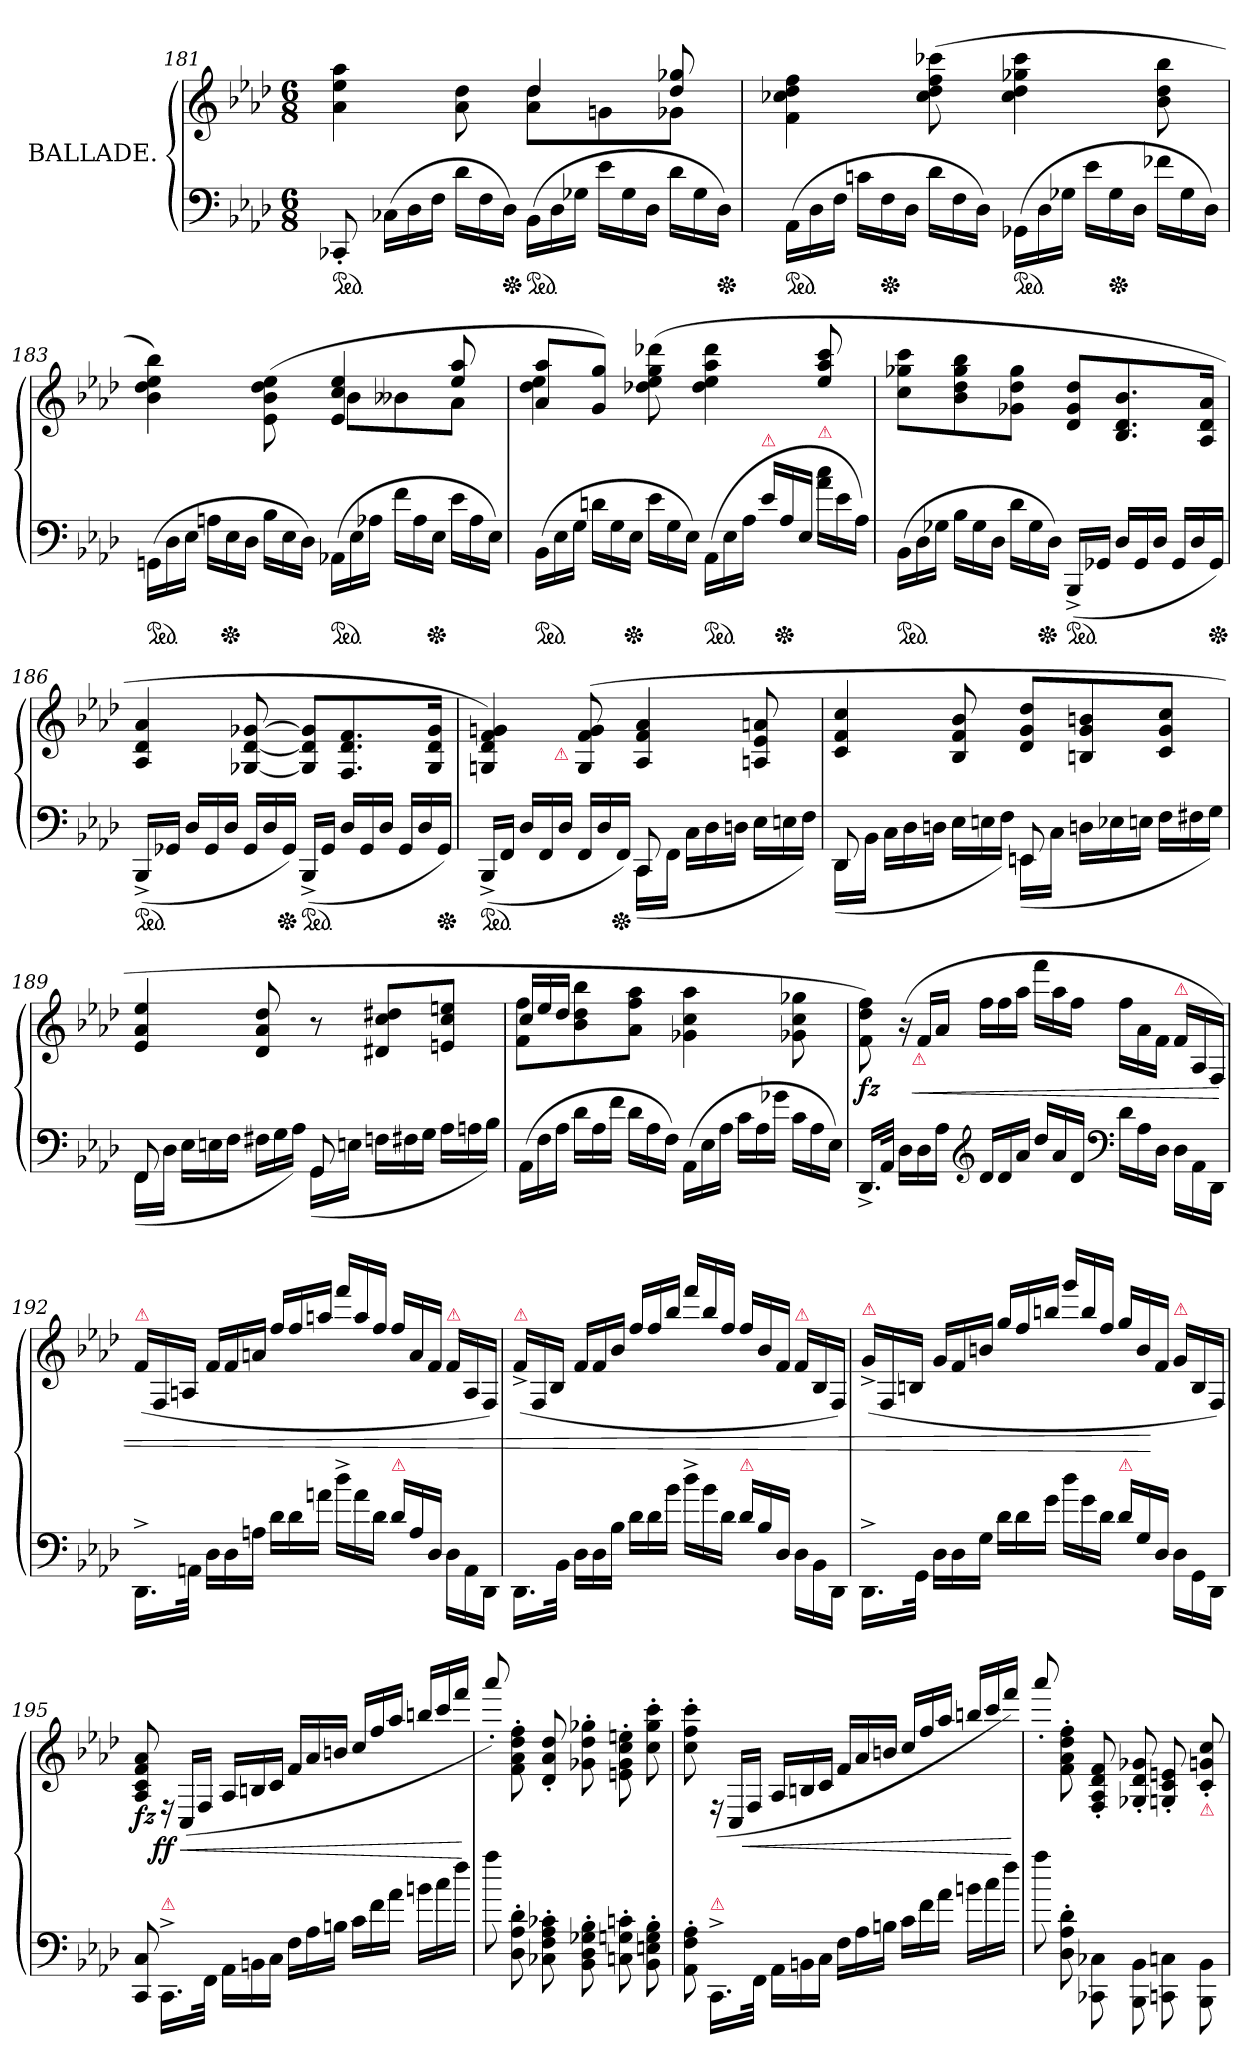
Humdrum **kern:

**kern	**kern	**dynam
*part1	*part1	*part1
*staff2	*staff1	*staff1/2
*I"BALLADE.	*	*
*clefF4	*clefG2	*
*k[b-e-a-d-]	*k[b-e-a-d-]	*
*f:	*f:	*
*M6/8	*M6/8	*
=181	=181	=181
*	*^	*
*ped	*	*	*
8CC-X'<	4.ryy	4a-\ 4ee-\ 4aa-\	.
*Xtuplet	*	*	*
(>24C-XLL	.	.	.
24D-	.	.	.
24FJJ	.	.	.
24d-LL	.	8a-\ 8dd-\	.
24F	.	.	.
*Xped	*	*	*
24D-JJ)	.	.	.
*ped	*	*	*
(>24BB-LL	4dd-	8a- 8dd-L	.
24D-	.	.	.
24G-XJJ	.	.	.
24e-LL	.	8gn	.
24G-	.	.	.
24D-JJ	.	.	.
24d-LL	8dd- 8gg-X	8g-XJ	.
24G-	.	.	.
*Xped	*	*	*
24D-JJ)	.	.	.
*	*v	*v	*
=182	=182	=182
*ped	*	*
(>24AA-\LL	4f 4cc-X 4dd- 4ff	.
24D-\	.	.
24F\JJ	.	.
24cnLL	.	.
*Xped	*	*
24F	.	.
24D-JJ	.	.
24d-LL	(>8cc- 8dd- 8ff 8ccc-X	.
24F	.	.
24D-JJ)	.	.
*ped	*	*
(>24GG-X\LL	4cc- 4dd- 4gg-X 4ccc-	.
24D-\	.	.
24G-X\JJ	.	.
24e-LL	.	.
*Xped	*	*
24G-	.	.
24D-JJ	.	.
24f-XLL	8b- 8dd- 8bb-	.
24G-	.	.
24D-JJ)	.	.
=183	=183	=183
*	*^	*
*ped	*	*	*
(>24GGn\LL	4.ryy	4b- 4dd- 4ee- 4bb-)	.
24D-\	.	.	.
24E-\JJ	.	.	.
24AnLL	.	.	.
*Xped	*	*	*
24E-	.	.	.
24D-JJ	.	.	.
24B-\LL	.	(>8e-\ 8b-\ 8dd-\ 8ee-\	.
24E-\	.	.	.
24D-\JJ)	.	.	.
*ped	*	*	*
(>24AA-XLL	4e- 4cc 4ee-	8b-L	.
24E-	.	.	.
24A-XJJ	.	.	.
24fLL	.	8b--X	.
24A-	.	.	.
*Xped	*	*	*
24E-JJ	.	.	.
24e-LL	8ee-/ 8aa-/	8a-J	.
24A-	.	.	.
24E-JJ)	.	.	.
=184	=184	=184	=184
*ped	*	*	*
(>24BB-LL	8a- 8aa-L	4dd- 4ee-	.
24E-	.	.	.
24GJJ	.	.	.
24dnLL	8g 8ggJ)	.	.
24G	.	.	.
*Xped	*	*	*
24E-JJ	.	.	.
24e-LL	8ryy	(>8dd-X 8ee- 8gg 8ddd-X	.
24G	.	.	.
24E-JJ)	.	.	.
*ped	*	*	*
(<24AA-LL	4ryy	4dd- 4ee- 4aa- 4ddd-	.
24E-	.	.	.
24A-JJ	.	.	.
!LO:TX:a:color=crimson:t=⚠	!	!	!
24e-\LL	.	.	.
*Xped	*	*	*
24A-/	.	.	.
24E-/JJ	.	.	.
!LO:TX:a:color=crimson:t=⚠	!	!	!
24a-\ 24cc\LL	8ee-/ 8aa-/ 8ccc/	8ryy	.
24e-\	.	.	.
24A-\JJ)	.	.	.
=185	=185	=185	=185
*ped	*	*	*
(>24BB-LL	8cc 8gg-X 8cccL	4ryy	.
24D-	.	.	.
24G-XJJ	.	.	.
24B-LL	8b- 8dd- 8gg- 8bb-	.	.
24G-	.	.	.
24D-JJ	.	.	.
24d-LL	8g-X 8dd- 8gg-J	16ryy	.
24G-	.	.	.
*Xped	*	*	*
.	.	4..ryy	.
24D-JJ)	.	.	.
*ped	*	*	*
(<16BBB-^</LL	8d- 8g- 8dd-L	.	.
16GG-XJJ	.	.	.
24D-/LL	8.B- 8.d- 8.b-	.	.
24GG-	.	.	.
24D-JJ	.	.	.
24GG-/LL	.	.	.
24D-	.	.	.
.	16A- 16d- 16a-Jk	.	.
*Xped	*	*	*
24GG-JJ)	.	.	.
*	*v	*v	*
=186	=186	=186
*ped	*	*
(<16BBB-^<LL	4A- 4d- 4a-	.
16GG-XJJ	.	.
24D-LL	.	.
24GG-	.	.
24D-JJ	.	.
24GG-LL	[8G-X [8d- [8g-X	.
24D-	.	.
*Xped	*	*
24GG-JJ)	.	.
*ped	*	*
(<16BBB-^<LL	8G-] 8d-] 8g-]L	.
16GG-JJ	.	.
24D-LL	8.F 8.d- 8.f	.
24GG-	.	.
24D-JJ	.	.
24GG-LL	.	.
24D-	.	.
.	16G- 16d- 16g-Jk	.
*Xped	*	*
24GG-JJ)	.	.
=187	=187	=187
*^	*^	*
*ped	*	*	*	*
(<16BBB-^<LL	8ryy	4Gn 4d- 4f 4gn)	6ryy	.
16FFJJ	.	.	.	.
24D-/LL	4ryy	.	.	.
24FF/	.	.	24ryy	.
!	!	!	!LO:TX:b:color=crimson:t=⚠	!
24D-/JJ	.	.	3ryy	.
24FF/LL	.	(>8G 8f 8g	.	.
24D-/	.	.	.	.
*Xped	*	*	*	*
24FF/JJ)	.	.	.	.
8CC	(>16CCLL	4A- 4f 4a-	.	.
.	16FFJJ	.	.	.
4ryy	24C\LL	.	.	.
.	24D-\	.	6ryy	.
.	24Dn\JJ	.	.	.
.	24E-LL	8An 8e- 8an	.	.
.	24En	.	.	.
.	24FJJ)	.	24ryy	.
*	*	*v	*v	*
=188	=188	=188	=188
8DD-	(>16DD-LL	4c 4f 4cc	.
.	16BB-JJ	.	.
4ryy	24C\LL	.	.
.	24D-\	.	.
.	24Dn\JJ	.	.
.	24E-\LL	8B- 8f 8b-	.
.	24En\	.	.
.	24F\JJ)	.	.
8EEn	(>16EEnLL	8d- 8g 8dd-L	.
.	16CJJ	.	.
4ryy	24Dn\LL	8Bn 8g 8bn	.
.	24E-X\	.	.
.	24En\JJ	.	.
.	24F\LL	8c 8g 8ccJ	.
.	24F#X\	.	.
.	24G\JJ)	.	.
=189	=189	=189	=189
8FF	(>16FFLL	4e- 4a- 4ee-	.
.	16D-JJ	.	.
4ryy	24E-LL	.	.
.	24En	.	.
.	24FJJ	.	.
.	24F#XLL	8d- 8a- 8dd-	.
.	24G	.	.
.	24A-JJ)	.	.
8GG	(>16GGLL	8r	.
.	16EnJJ	.	.
4ryy	24FnLL	8d#X 8cc 8dd#XL	.
.	24F#X	.	.
.	24GJJ	.	.
.	24A-LL	8en 8cc 8eenJ	.
.	24An	.	.
.	24B-JJ)	.	.
*v	*v	*	*
=190	=190	=190
*	*Xtuplet	*
*	*^	*
(>24AA-LL	24ccLL	8f 8ffL	.
24F	24ee-	.	.
24A-JJ	24dd-JJ	.	.
24d-LL	4ryy	8b- 8dd- 8bb-	.
24A-	.	.	.
24fJJ	.	.	.
24d-LL	.	8a- 8ff 8aa-J	.
24A-	.	.	.
24FJJ)	.	.	.
(>24AA-\LL	4.ryy	4g-X 4cc 4aa-	.
24E-	.	.	.
24A-JJ	.	.	.
24cLL	.	.	.
24A-	.	.	.
24g-XJJ	.	.	.
24cLL	.	8g-X 8cc 8gg-X	.
24A-	.	.	.
24E-JJ)	.	.	.
*	*v	*v	*
=191	=191	=191
!	!	!LO:DY:b
16.DD-^</LL	8f 8dd- 8ff)	fz
32AA-JJk	.	.
24D-LL	(>24r	.
!	!LO:TX:b:color=crimson:t=⚠	!
!	!	!LO:HP:b
24D-	24fLL	<
24A-JJ	24a-JJ	.
*clefG2	*	*
24d-/LL	24ffLL	.
24d-/	24ff	.
24a-/JJ	24aa-JJ	.
24dd-/LL	24fffLL	.
24a-/	24aa-	.
24d-/JJ	24ffJJ	.
*clefF4	*	*
24d-LL	24ff\LL	.
24A-	24a-	.
24D-JJ	24fJJ	.
!	!LO:TX:a:color=crimson:t=⚠	!
24D-\LL	24f\LL	.
24AA-	24A-/	.
24DD-JJ	24F/JJ)	.
=192	=192	=192
!	!LO:TX:a:color=crimson:t=⚠	!
16.DD-^>\LL	(>24f\LL	.
.	24F/	.
.	24An/JJ	.
32AAnJJk	.	.
24D-LL	24fLL	.
24D-	24f	.
24AnJJ	24anJJ	.
24d-\LL	24ff/LL	.
24d-\	24ff/	.
24an\JJ	24aan/JJ	.
24dd-^>\LL	24fff/LL	.
24a	24aa/	.
24d-\JJ	24ff/JJ	.
!LO:TX:a:color=crimson:t=⚠	!	!
24d-\LL	24ff/LL	.
24A/	24a/	.
24D-/JJ	24f/JJ	.
!	!LO:TX:a:color=crimson:t=⚠	!
24D-\LL	24f\LL	.
24AA\	24A/	.
24DD-\JJ	24F/JJ)	.
=193	=193	=193
!	!LO:TX:a:color=crimson:t=⚠	!
16.DD-\LL	(>24f^>\LL	.
.	24F/	.
.	24B-/JJ	.
32BB-\JJk	.	.
24D-LL	24fLL	.
24D-	24f	.
24B-JJ	24b-JJ	.
24d-\LL	24ff/LL	.
24d-\	24ff/	.
24b-\JJ	24bb-/JJ	.
24dd-^>\LL	24fff/LL	.
24b-\	24bb-/	.
24d-\JJ	24ff/JJ	.
!LO:TX:a:color=crimson:t=⚠	!	!
24d-\LL	24ff/LL	.
24B-/	24b-/	.
24D-/JJ	24f/JJ	.
!	!LO:TX:a:color=crimson:t=⚠	!
24D-\LL	24f\LL	.
24BB-\	24B-/	.
24DD-\JJ	24F/JJ)	.
=194	=194	=194
!	!LO:TX:a:color=crimson:t=⚠	!
16.DD-^>\LL	(>24g^>\LL	.
.	24F/	.
.	24Bn/JJ	.
32GGJJk	.	.
24D-LL	24gLL	.
24D-	24f	.
24GJJ	24bnJJ	.
24d-\LL	24gg/LL	.
24d-\	24ff/	.
24g\JJ	24bbn/JJ	.
24dd-\LL	24ggg/LL	.
24g\	24bb/	.
24d-\JJ	24ff/JJ	.
!LO:TX:a:color=crimson:t=⚠	!	!
24d-\LL	24gg/LL	.
24G/	24b/	.
24D-/JJ	24f/JJ	[
!	!LO:TX:a:color=crimson:t=⚠	!
24D-\LL	24g\LL	.
24GG	24B/	.
24DD-JJ	24F/JJ)	.
=195	=195	=195
!	!	!LO:DY:b
8CC 8C	8A- 8c 8f 8a-	fz
!LO:TX:a:color=crimson:t=⚠	!	!
16.CC^>LL	24rF	.
!	!	!LO:HP:b
!	!	!LO:DY:n=1:b:rj
.	(>24C/LL	< ff
.	24F/JJ	.
32FF\JJk	.	.
24AA-\LL	24A-/LL	.
24BBn\	24Bn/	.
24C\JJ	24c/JJ	.
24FLL	24fLL	.
24A-	24a-	.
24BnJJ	24bnJJ	.
24c\LL	24cc/LL	.
24f\	24ff/	.
24a-\JJ	24aa-/JJ	.
24bnLL	24bbnLL	.
24cc\	24ccc/	.
24ff\JJ	24fff/JJ	.
.	.	[
=196	=196	=196
8aa-\	8aaa-'>/)	.
8D-'> 8A-'> 8d-'>	8f'> 8a-'> 8dd-'> 8ff'>	.
8C-X'> 8F'> 8A-'> 8c-X'>	8d-'</ 8a-'</ 8dd-'</	.
8BB-'> 8D-'> 8G-X'> 8B-'>	8g-X'> 8dd-'> 8gg-X'>	.
8Cn'>\ 8Gn'>\ 8cn'>\	8en'>\ 8g-'>\ 8cc'>\ 8een'>\	.
8BB-'> 8En'> 8G'> 8B-'>	8cc'> 8gg-'> 8ccc'>	.
=197	=197	=197
8AA-'> 8F'> 8A-'>	8cc'> 8ff'> 8ccc'>	.
!LO:TX:a:color=crimson:t=⚠	!	!
16.CC^>LL	(>24rF	.
.	24C/LL	.
!	!	!LO:HP:b
.	24F/JJ	<
32FF\JJk	.	.
24AA-\LL	24A-/LL	.
24BBn\	24Bn/	.
24C\JJ	24c/JJ	.
24FLL	24fLL	.
24A-	24a-	.
24BnJJ	24bnJJ	.
24c\LL	24cc/LL	.
24f\	24ff/	.
24a-\JJ	24aa-/JJ	.
24bnLL	24bbnLL	.
24cc\	24ccc/	.
24ff\JJ	24fff/JJ)	.
.	.	[
=198	=198	=198
8aa-\	8aaa-'>/	.
8D-'> 8A-'> 8d-'>	8f'>\ 8a-'>\ 8dd-'>\ 8ff'>\	.
8CC-X\ 8C-X\	8F'>/ 8A-'>/ 8d-'>/ 8f'>/	.
8BBB-\ 8BB-\	8G-X'> 8d-'> 8g-X'>	.
8CCn\ 8Cn\	8Gn'>/ 8c'>/ 8en'>/	.
!	!LO:TX:b:i:color=crimson:t=⚠	!
8BBB-\ 8BB-\	8c'> 8gn'> 8cc'>	.
=	=	=
*-	*-	*-
